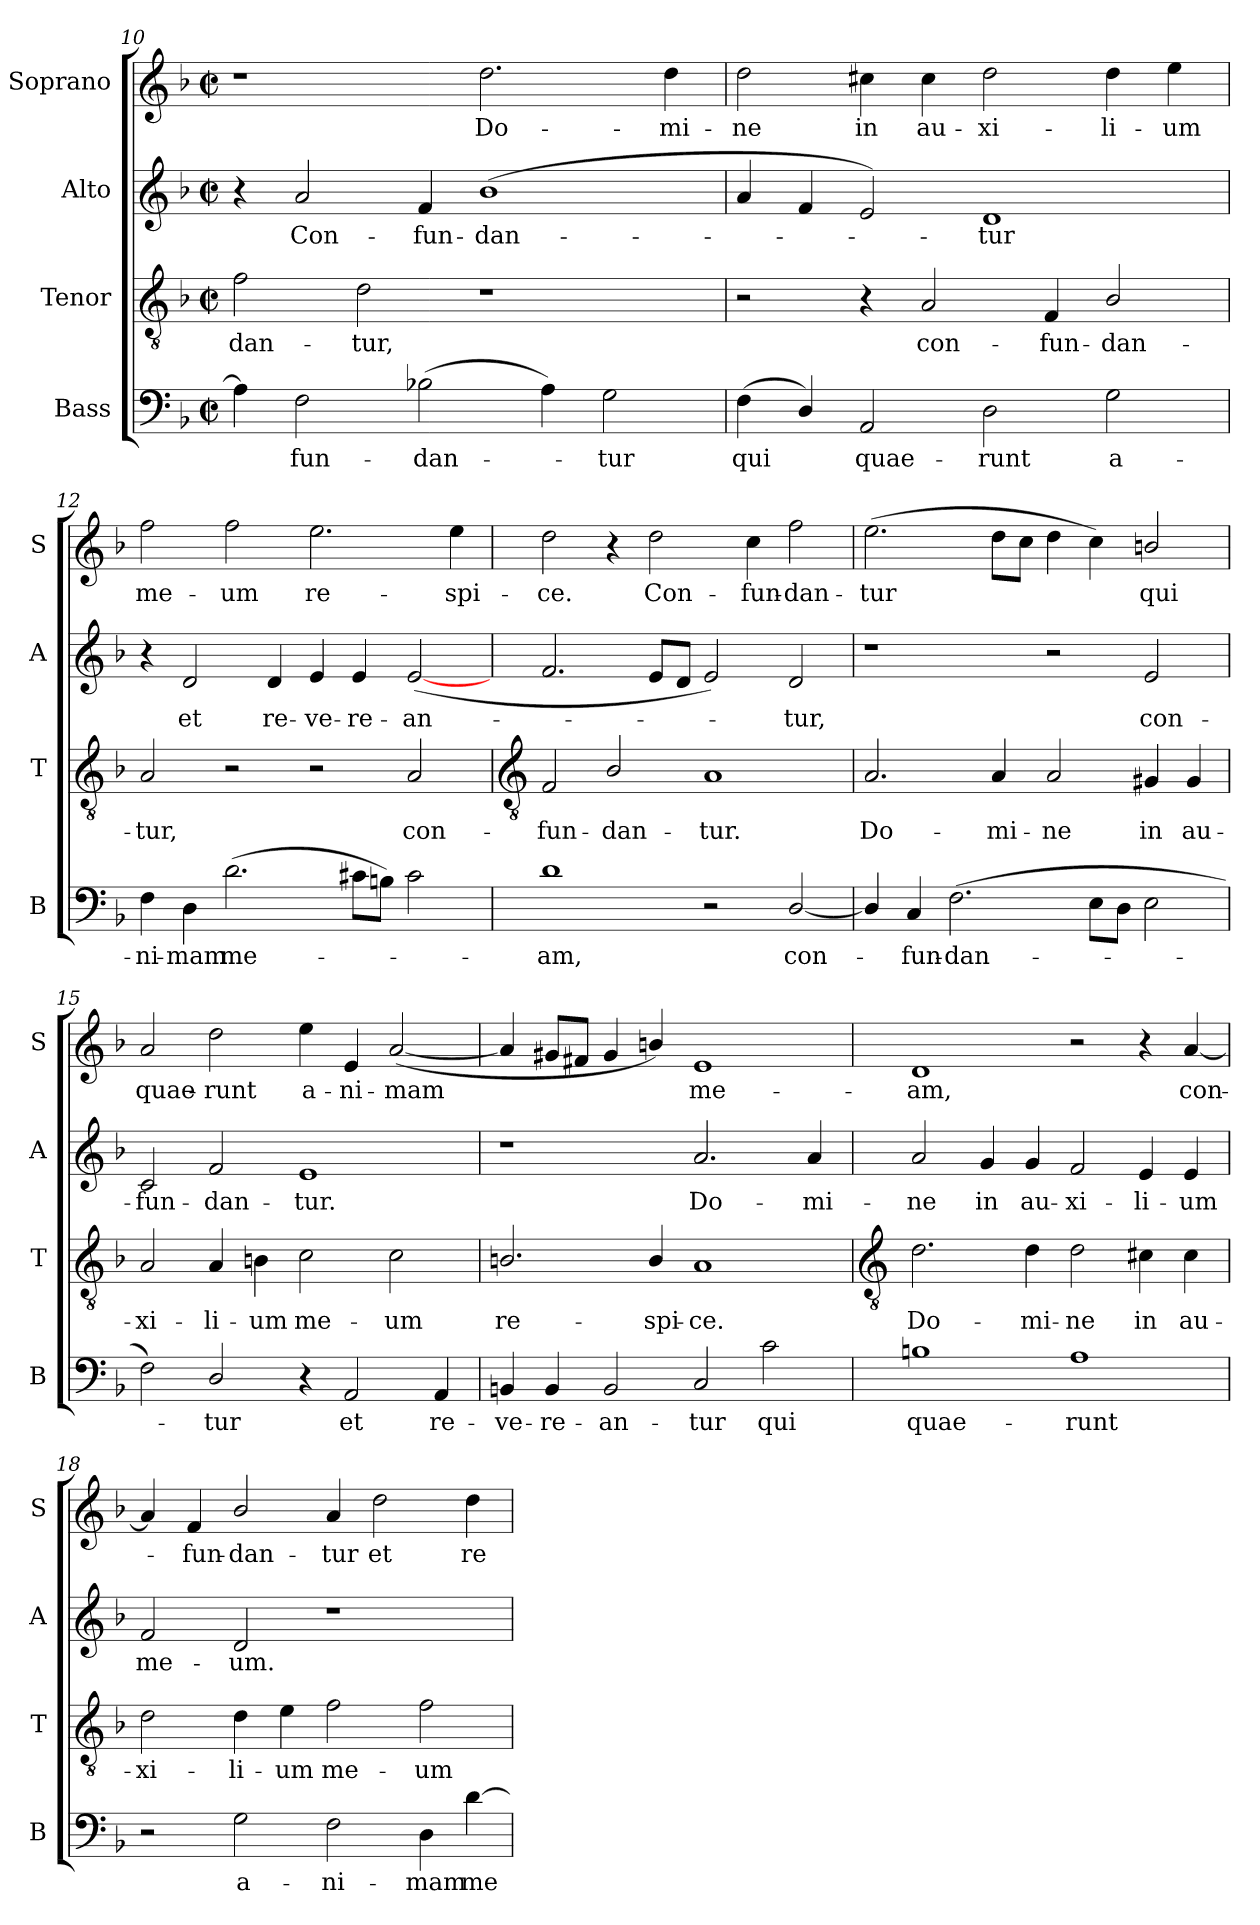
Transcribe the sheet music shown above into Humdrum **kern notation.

**kern	**text	**kern	**text	**kern	**text	**kern	**text
*part4	*part4	*part3	*part3	*part2	*part2	*part1	*part1
*staff4	*staff4	*staff3	*staff3	*staff2	*staff2	*staff1	*staff1
*I"Bass	*	*I"Tenor	*	*I"Alto	*	*I"Soprano	*
*I'B	*	*I'T	*	*I'A	*	*I'S	*
*clefF4	*	*clefGv2	*	*clefG2	*	*clefG2	*
*k[b-]	*	*k[b-]	*	*k[b-]	*	*k[b-]	*
*F:	*	*F:	*	*F:	*	*F:	*
*M4/2	*	*M4/2	*	*M4/2	*	*M4/2	*
*met(c|)	*	*met(c|)	*	*met(c|)	*	*met(c|)	*
=10	=10	=10	=10	=10	=10	=10	=10
!	!	!	!LO:LY:b	!	!	!	!
4A]	.	2f	-dan-	4r	.	1r	.
!	!LO:LY:b	!	!	!	!LO:LY:b	!	!
2F	fun-	.	.	2a	Con-	.	.
!	!	!	!LO:LY:b	!	!	!	!
.	.	2d	-tur,	.	.	.	.
!	!LO:LY:b	!	!	!	!LO:LY:b	!	!
(>2B-X	-dan-	.	.	4f	-fun-	.	.
!	!	!	!	!	!LO:LY:b	!	!LO:LY:b
.	.	1r	.	(<1b-	-dan-	2.dd	Do-
4A)	.	.	.	.	.	.	.
!	!LO:LY:b	!	!	!	!	!	!
2G	tur	.	.	.	.	.	.
!	!	!	!	!	!	!	!LO:LY:b
.	.	.	.	.	.	4dd	-mi-
=11	=11	=11	=11	=11	=11	=11	=11
!	!LO:LY:b	!	!	!	!	!	!LO:LY:b
(<4F	qui	2r	.	4a	.	2dd	-ne
4D/)	.	.	.	4f	.	.	.
!	!LO:LY:b	!	!	!	!	!	!LO:LY:b
2AA	quae-	4r	.	2e)	.	4cc#X	in
!	!	!	!LO:LY:b	!	!	!	!LO:LY:b
.	.	2A	con-	.	.	4cc#	au-
!	!LO:LY:b	!	!	!	!LO:LY:b	!	!LO:LY:b
2D	-runt	.	.	1d	tur	2dd	-xi-
!	!	!	!LO:LY:b	!	!	!	!
.	.	4F	-fun-	.	.	.	.
!	!LO:LY:b	!	!LO:LY:b	!	!	!	!LO:LY:b
2G	a-	2B-/	-dan-	.	.	4dd	-li-
!	!	!	!	!	!	!	!LO:LY:b
.	.	.	.	.	.	4ee	-um
=12	=12	=12	=12	=12	=12	=12	=12
!	!LO:LY:b	!	!LO:LY:b	!	!	!	!LO:LY:b
4F	-ni-	2A	-tur,	4r	.	2ff	me-
!	!LO:LY:b	!	!	!	!LO:LY:b	!	!
4D	-mam	.	.	2d	et	.	.
!	!LO:LY:b	!	!	!	!	!	!LO:LY:b
(>2.d	me-	2r	.	.	.	2ff	-um
!	!	!	!	!	!LO:LY:b	!	!
.	.	.	.	4d	re-	.	.
!	!	!	!	!	!LO:LY:b	!	!LO:LY:b
.	.	2r	.	4e	-ve-	2.ee	re-
!	!	!	!	!	!LO:LY:b	!	!
8c#XL	.	.	.	4e	-re-	.	.
8BnJ)	.	.	.	.	.	.	.
!	!	!	!LO:LY:b	!	!LO:LY:b	!	!
2c#	.	2A	con-	(<[2e	-an-	.	.
!	!	!	!	!	!	!	!LO:LY:b
.	.	.	.	.	.	4ee	-spi-
!!LO:LB:g=z
=13	=13	=13	=13	=13	=13	=13	=13
*	*	*clefGv2	*	*	*	*	*
!	!LO:LY:b	!	!LO:LY:b	!	!	!	!LO:LY:b
1d	am,	2F	-fun-	2.f	.	2dd	-ce.
!	!	!	!LO:LY:b	!	!	!	!
.	.	2B-/	-dan-	.	.	4r	.
!	!	!	!	!	!	!	!LO:LY:b
.	.	.	.	8eL	.	2dd	Con-
.	.	.	.	8dJ	.	.	.
!	!	!	!LO:LY:b	!	!	!	!
2r	.	1A	-tur.	2e)	.	.	.
!	!	!	!	!	!	!	!LO:LY:b
.	.	.	.	.	.	4cc	-fun-
!	!LO:LY:b	!	!	!	!LO:LY:b	!	!LO:LY:b
[2D/	con-	.	.	2d	tur,	2ff	-dan-
=14	=14	=14	=14	=14	=14	=14	=14
!	!	!	!LO:LY:b	!	!	!	!LO:LY:b
4D/]	.	2.A	Do-	1r	.	(>2.ee	-tur
!	!LO:LY:b	!	!	!	!	!	!
4C	fun-	.	.	.	.	.	.
!	!LO:LY:b	!	!	!	!	!	!
(>2.F	-dan-	.	.	.	.	.	.
!	!	!	!LO:LY:b	!	!	!	!
.	.	4A	-mi-	.	.	8ddL	.
.	.	.	.	.	.	8ccJ	.
!	!	!	!LO:LY:b	!	!	!	!
.	.	2A	-ne	2r	.	4dd	.
8EL	.	.	.	.	.	4cc)	.
8DJ	.	.	.	.	.	.	.
!	!	!	!LO:LY:b	!	!LO:LY:b	!	!LO:LY:b
2E	.	4G#X	in	2e	con-	2bn/	qui
!	!	!	!LO:LY:b	!	!	!	!
.	.	4G#	au-	.	.	.	.
=15	=15	=15	=15	=15	=15	=15	=15
!	!	!	!LO:LY:b	!	!LO:LY:b	!	!LO:LY:b
2F)	.	2A	-xi-	2c	-fun-	2a	quae-
!	!LO:LY:b	!	!LO:LY:b	!	!LO:LY:b	!	!LO:LY:b
2D/	tur	4A	-li-	2f	-dan-	2dd	-runt
!	!	!	!LO:LY:b	!	!	!	!
.	.	4Bn	-um	.	.	.	.
!	!	!	!LO:LY:b	!	!LO:LY:b	!	!LO:LY:b
4r	.	2c	me-	1e	-tur.	4ee	a-
!	!LO:LY:b	!	!	!	!	!	!LO:LY:b
2AA	et	.	.	.	.	4e	-ni-
!	!	!	!LO:LY:b	!	!	!	!LO:LY:b
.	.	2c	-um	.	.	(<[2a	-mam
!	!LO:LY:b	!	!	!	!	!	!
4AA	re-	.	.	.	.	.	.
=16	=16	=16	=16	=16	=16	=16	=16
!	!LO:LY:b	!	!LO:LY:b	!	!	!	!
4BBn	-ve-	2.Bn/	re-	1r	.	4a]	.
!	!LO:LY:b	!	!	!	!	!	!
4BB	-re-	.	.	.	.	8g#XL	.
.	.	.	.	.	.	8f#XJ	.
!	!LO:LY:b	!	!	!	!	!	!
2BB	-an-	.	.	.	.	4g#	.
!	!	!	!LO:LY:b	!	!	!	!
.	.	4B/	-spi-	.	.	4bn/)	.
!	!LO:LY:b	!	!LO:LY:b	!	!LO:LY:b	!	!LO:LY:b
2C	-tur	1A	-ce.	2.a	Do-	1e	me-
!	!LO:LY:b	!	!	!	!	!	!
2c	qui	.	.	.	.	.	.
!	!	!	!	!	!LO:LY:b	!	!
.	.	.	.	4a	-mi-	.	.
!!LO:LB:g=z
=17	=17	=17	=17	=17	=17	=17	=17
*	*	*clefGv2	*	*	*	*	*
!	!LO:LY:b	!	!LO:LY:b	!	!LO:LY:b	!	!LO:LY:b
1Bn	quae-	2.d	Do-	2a	-ne	1d	-am,
!	!	!	!	!	!LO:LY:b	!	!
.	.	.	.	4g	in	.	.
!	!	!	!LO:LY:b	!	!LO:LY:b	!	!
.	.	4d	-mi-	4g	au-	.	.
!	!LO:LY:b	!	!LO:LY:b	!	!LO:LY:b	!	!
1A	-runt	2d	-ne	2f	-xi-	2r	.
!	!	!	!LO:LY:b	!	!LO:LY:b	!	!
.	.	4c#X	in	4e	-li-	4r	.
!	!	!	!LO:LY:b	!	!LO:LY:b	!	!LO:LY:b
.	.	4c#	au-	4e	-um	[4a	con-
=18	=18	=18	=18	=18	=18	=18	=18
!	!	!	!LO:LY:b	!	!LO:LY:b	!	!
2r	.	2d	-xi-	2f	me-	4a]	.
!	!	!	!	!	!	!	!LO:LY:b
.	.	.	.	.	.	4f	fun-
!	!LO:LY:b	!	!LO:LY:b	!	!LO:LY:b	!	!LO:LY:b
2G	a-	4d	-li-	2d	-um.	2b-/	-dan-
!	!	!	!LO:LY:b	!	!	!	!
.	.	4e	-um	.	.	.	.
!	!LO:LY:b	!	!LO:LY:b	!	!	!	!LO:LY:b
2F	-ni-	2f	me-	1r	.	4a	-tur
!	!	!	!	!	!	!	!LO:LY:b
.	.	.	.	.	.	2dd	et
!	!LO:LY:b	!	!LO:LY:b	!	!	!	!
4D	-mam	2f	-um	.	.	.	.
!	!LO:LY:b	!	!	!	!	!	!LO:LY:b
[4d	me-	.	.	.	.	4dd	re-
=	=	=	=	=	=	=	=
*-	*-	*-	*-	*-	*-	*-	*-
